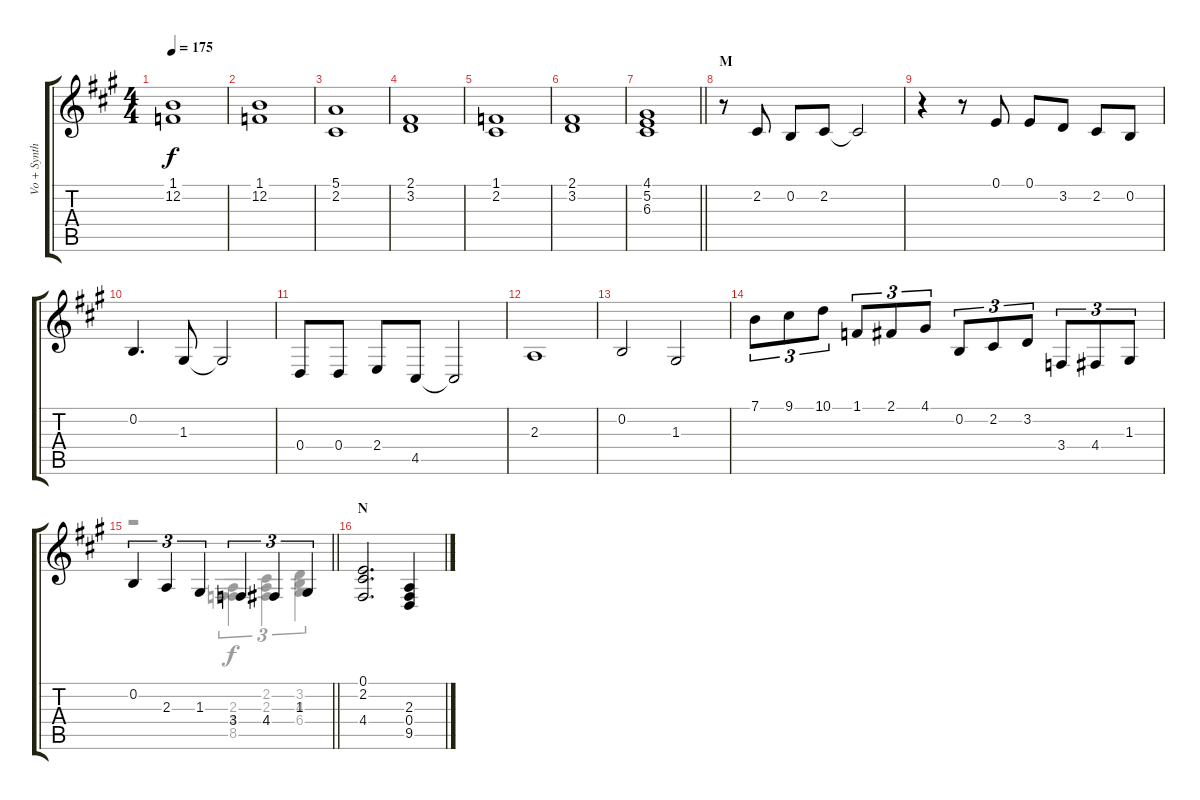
\track ("Vo + Synth." "Vo + Synth") {instrument lead6voice}
\staff {score tabs}
\tuning (E4 B3 G3 D3 A2 E2) {hide}
\voice
\ts (4 4)
\tempo 175
\clef g2
\ks f#minor
(1.1 12.2).1{dy f} |
(1.1 12.2).1 |
(5.1 2.2).1 |
(2.1 3.2).1 |
(1.1 2.2).1 |
(2.1 3.2).1 |
\barLineRight lightlight
(4.1 5.2 6.3).1 |
\section ("" "M")
r.8 2.2.8 0.2.8 2.2.8 2.2{t}.2 |
r.4 r.8 0.1.8 0.1.8 3.2.8 2.2.8 0.2.8 |
0.2.4{d} 1.3.8 1.3{t}.2 |
0.4.8 0.4.8 2.4.8 4.5.8 4.5{t}.2 |
2.3.1 |
0.2.2 1.3.2 |
7.1.8{tu (3 2)} 9.1.8{tu (3 2)} 10.1.8{tu (3 2)} 1.1.8{tu (3 2)} 2.1.8{tu (3 2)} 4.1.8{tu (3 2)} 0.2.8{tu (3 2)} 2.2.8{tu (3 2)} 3.2.8{tu (3 2)} 3.4.8{tu (3 2)} 4.4.8{tu (3 2)} 1.3.8{tu (3 2)} |
\barLineRight lightlight
0.2.4{tu (3 2)} 2.3.4{tu (3 2)} 1.3.4{tu (3 2)} 3.4.4{tu (3 2)} 4.4.4{tu (3 2)} 1.3.4{tu (3 2)} |
\section ("" "N")
(0.1 2.2 4.4).2{d} (2.3 0.4 9.5).4
\voice
\clef g2
\ottava regular
\simile none
\ks f#minor
|
|
|
|
|
|
\barLineRight lightlight
|
|
|
|
|
|
|
|
\barLineRight lightlight
r.2 (2.3 4.4 8.5).4{tu (3 2)} (2.2 2.3 4.4).4{tu (3 2)} (3.2 4.3 6.4).4{tu (3 2)} |
